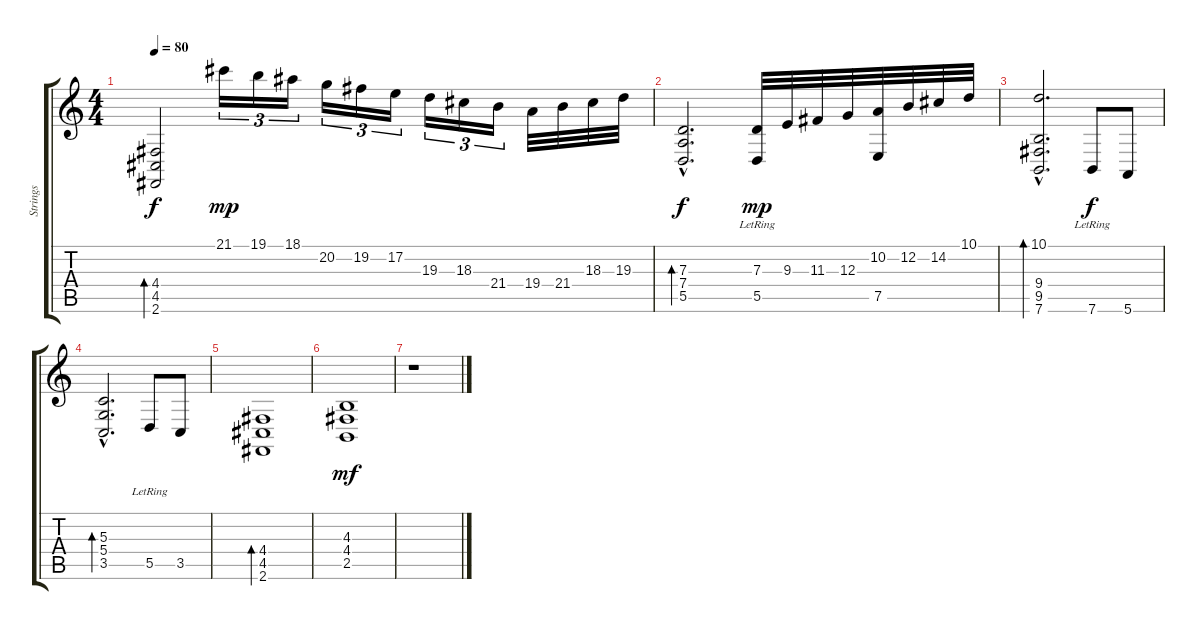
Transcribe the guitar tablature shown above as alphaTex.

\track ("Strings" "Strings") {instrument stringensemble1}
\staff {score tabs}
\tuning (E4 B3 G3 D3 A2 E2) {hide}
\ts (4 4)
\tempo 80
\clef g2
\ks c
(4.4 4.5 2.6).2{bd 240 dy f} 21.1.16{tu (3 2) dy mp} 19.1.16{tu (3 2)} 18.1.16{tu (3 2)} 20.2.16{tu (3 2)} 19.2.16{tu (3 2)} 17.2.16{tu (3 2)} 19.3.16{tu (3 2)} 18.3.16{tu (3 2)} 21.4.16{tu (3 2)} 19.4.32 21.4.32 18.3.32 19.3.32 |
(7.3{hac} 7.4{hac} 5.5{hac}).2{d bd 240 dy f} (7.3 5.5{lr}).32{dy mp} 9.3.32 11.3.32 12.3.32 (10.2 7.5).32 12.2.32 14.2.32 10.1.32 |
(10.1{hac} 9.4{hac} 9.5{hac} 7.6{hac}).2{d bd 240} 7.6{lr}.8{dy f} 5.6.8 |
(5.3{hac} 5.4{hac} 3.5{hac}).2{d bd 240} 5.5{lr}.8 3.5.8 |
(4.4 4.5 2.6).1{bd 240} |
(4.3 4.4 2.5).1{dy mf} |
r.1
